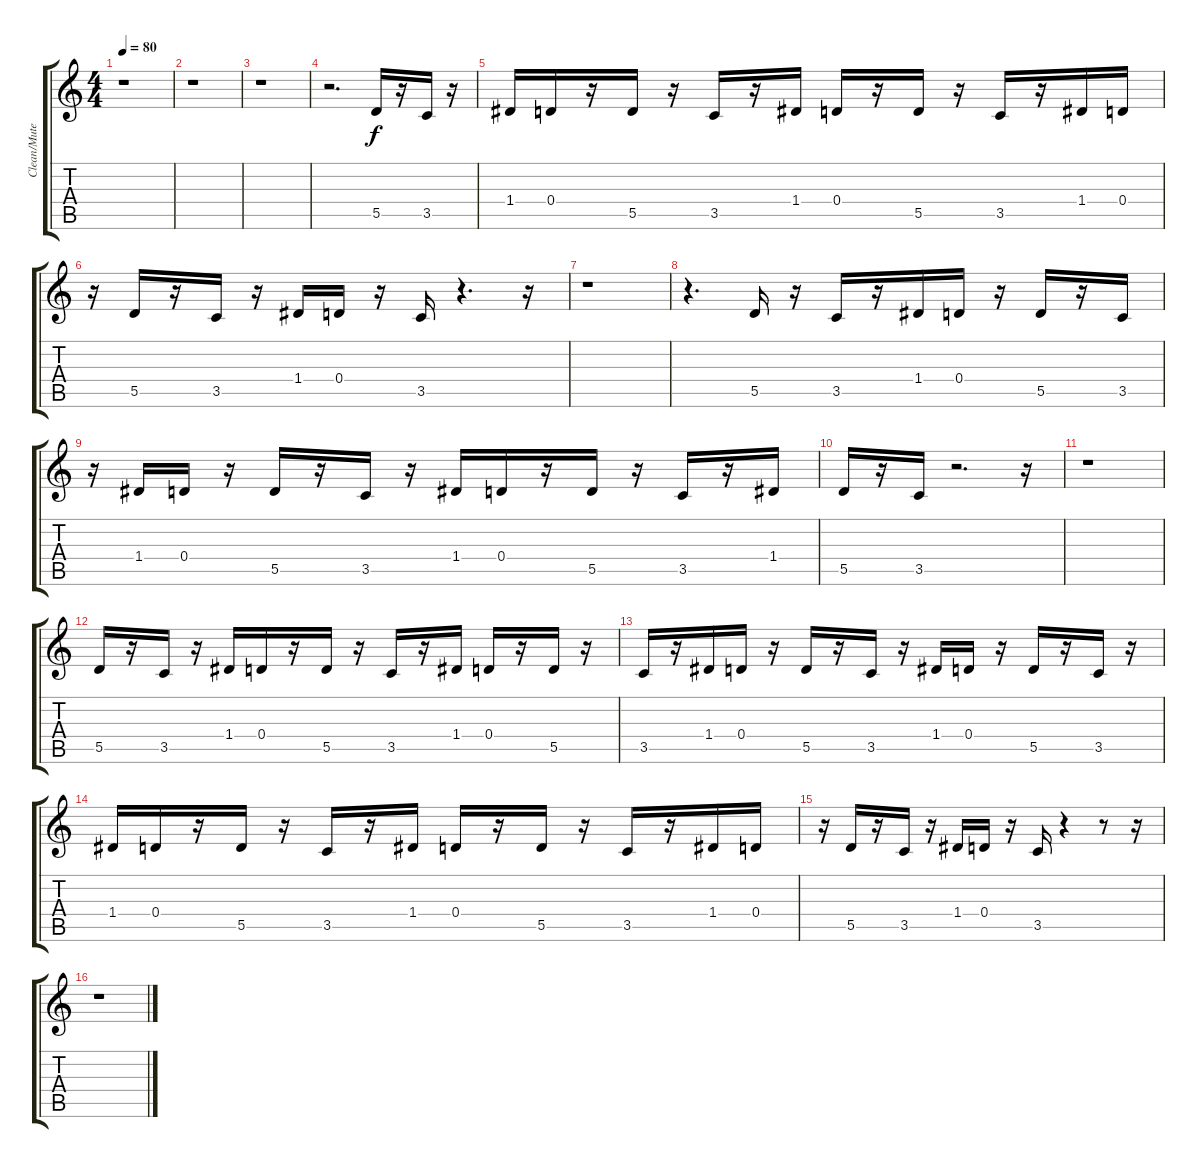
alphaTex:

\track ("Clean/Muted Guitar" "Clean/Mute") {instrument electricguitarclean}
\staff {score tabs}
\tuning (E4 B3 G3 D3 A2 E2) {hide}
\ts (4 4)
\tempo 80
\clef g2
\ks c
r.1{dy f} |
r.1 |
r.1 |
r.2{d instrument electricguitarmuted} 5.5.16 r.16 3.5.16 r.16 |
1.4.16 0.4.16 r.16 5.5.16 r.16 3.5.16 r.16 1.4.16 0.4.16 r.16 5.5.16 r.16 3.5.16 r.16 1.4.16 0.4.16 |
r.16 5.5.16 r.16 3.5.16 r.16 1.4.16 0.4.16 r.16 3.5.16 r.4{d} r.16 |
r.1 |
r.4{d} 5.5.16 r.16 3.5.16 r.16 1.4.16 0.4.16 r.16 5.5.16 r.16 3.5.16 |
r.16 1.4.16 0.4.16 r.16 5.5.16 r.16 3.5.16 r.16 1.4.16 0.4.16 r.16 5.5.16 r.16 3.5.16 r.16 1.4.16 |
5.5.16 r.16 3.5.16 r.2{d} r.16 |
r.1 |
5.5.16 r.16 3.5.16 r.16 1.4.16 0.4.16 r.16 5.5.16 r.16 3.5.16 r.16 1.4.16 0.4.16 r.16 5.5.16 r.16 |
3.5.16 r.16 1.4.16 0.4.16 r.16 5.5.16 r.16 3.5.16 r.16 1.4.16 0.4.16 r.16 5.5.16 r.16 3.5.16 r.16 |
1.4.16 0.4.16 r.16 5.5.16 r.16 3.5.16 r.16 1.4.16 0.4.16 r.16 5.5.16 r.16 3.5.16 r.16 1.4.16 0.4.16 |
r.16 5.5.16 r.16 3.5.16 r.16 1.4.16 0.4.16 r.16 3.5.16 r.4 r.8 r.16 |
r.1
